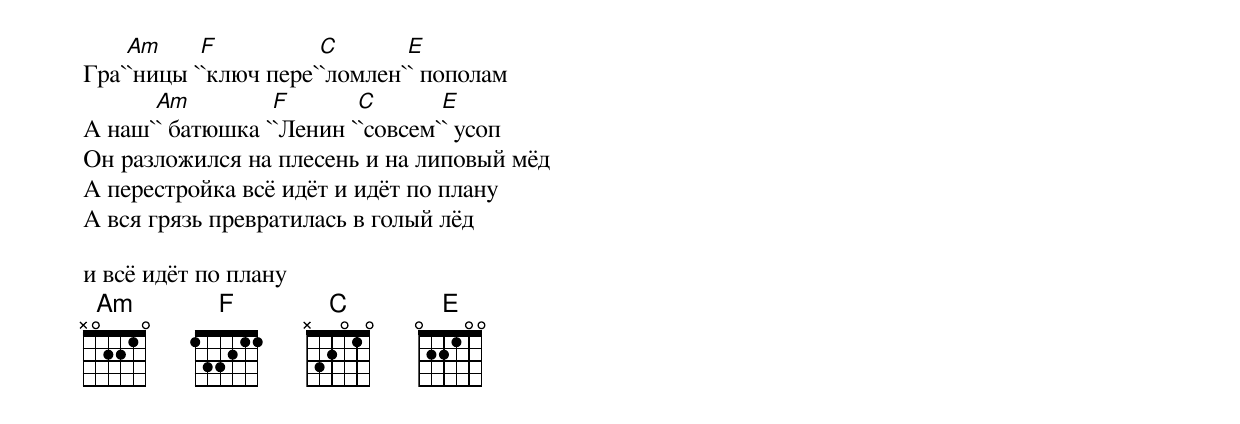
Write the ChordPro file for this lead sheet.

{{< chords class="lyrics" >}}
Гра`[Am]`ницы `[F]`ключ пере`[C]`ломлен`[E]` пополам
А наш`[Am]` батюшка `[F]`Ленин `[C]`совсем`[E]` усоп
Он разложился на плесень и на липовый мёд
А перестройка всё идёт и идёт по плану
А вся грязь превратилась в голый лёд

и всё идёт по плану
{{< /chords >}}
